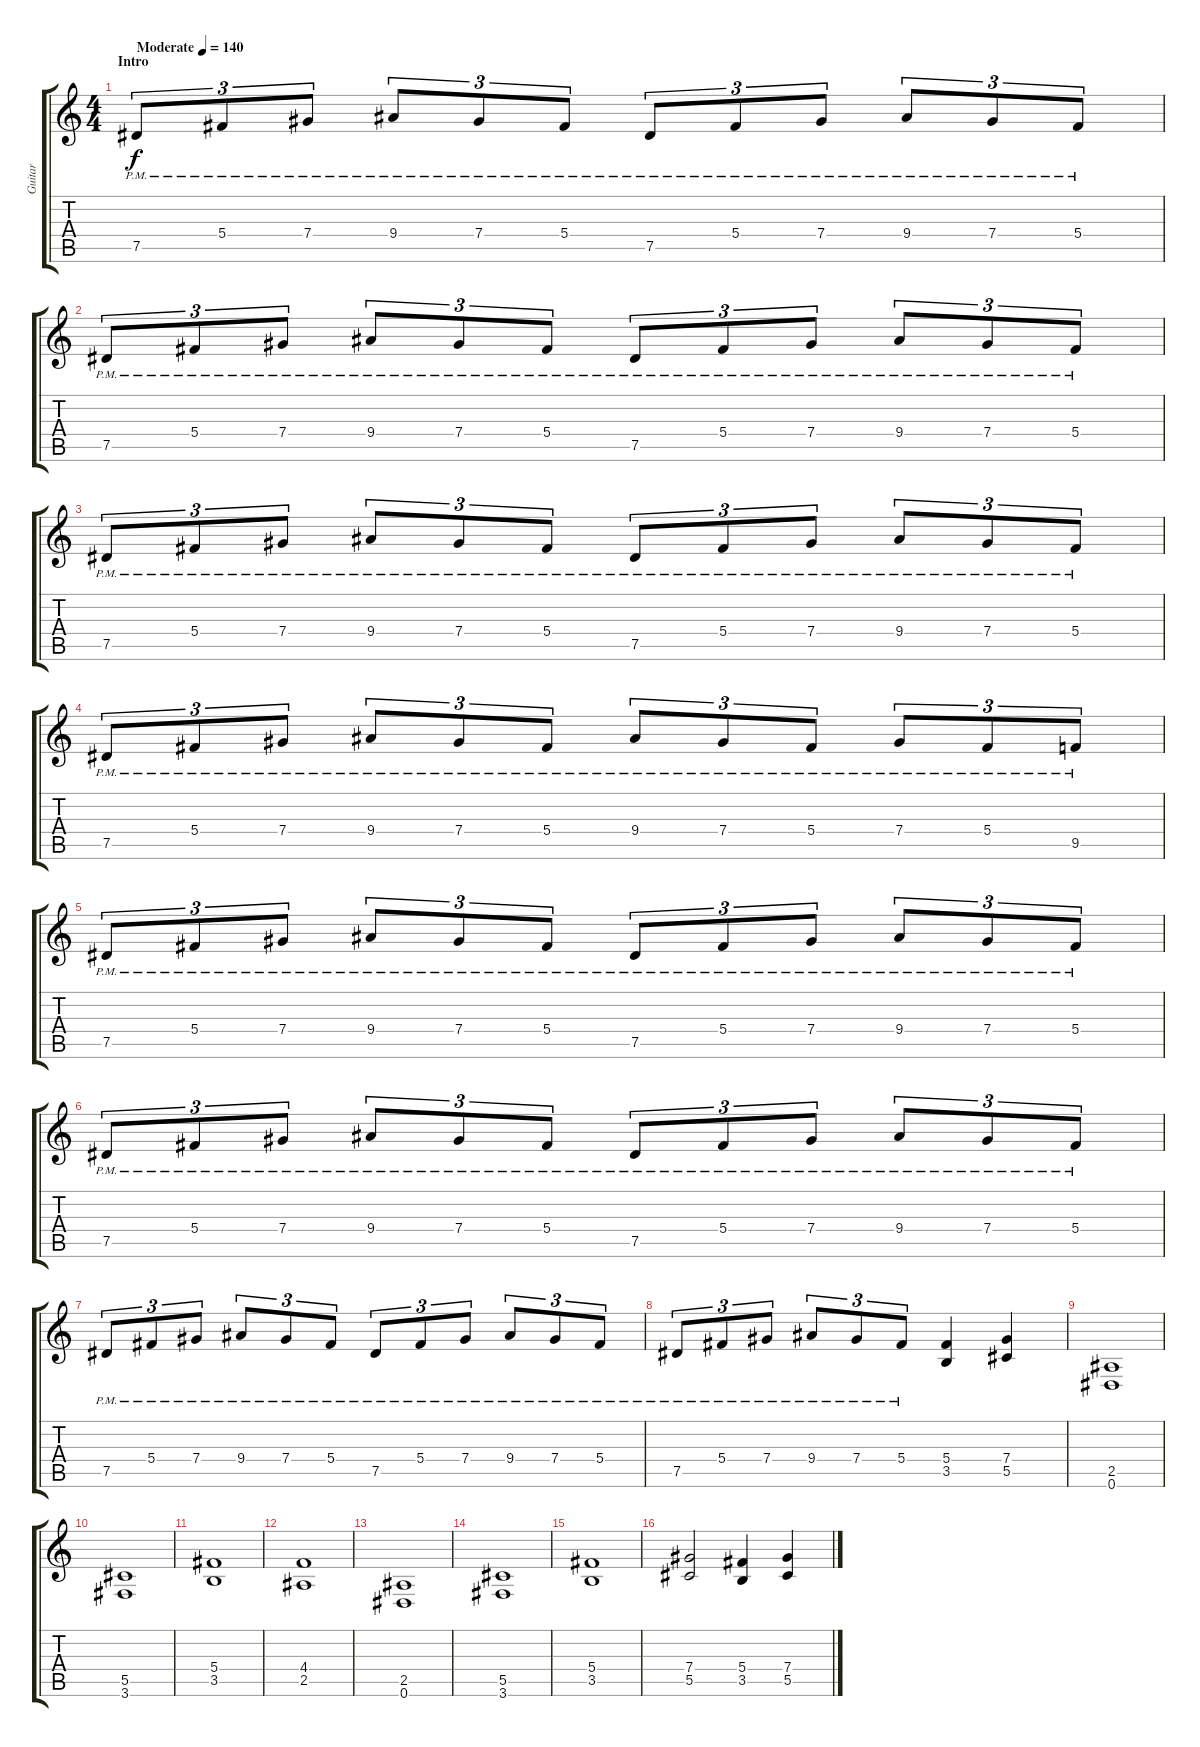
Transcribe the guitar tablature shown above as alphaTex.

\track ("Guitar" "Guitar") {instrument distortionguitar}
\staff {score tabs}
\tuning (Eb4 Bb3 Gb3 Db3 Ab2 Eb2) {hide}
\ts (4 4)
\section ("" "Intro")
\tempo (140 "Moderate")
\clef g2
\ks c
7.5{pm}.8{tu (3 2) dy f instrument distortionguitar} 5.4{pm}.8{tu (3 2)} 7.4{pm}.8{tu (3 2)} 9.4{pm}.8{tu (3 2)} 7.4{pm}.8{tu (3 2)} 5.4{pm}.8{tu (3 2)} 7.5{pm}.8{tu (3 2)} 5.4{pm}.8{tu (3 2)} 7.4{pm}.8{tu (3 2)} 9.4{pm}.8{tu (3 2)} 7.4{pm}.8{tu (3 2)} 5.4{pm}.8{tu (3 2)} |
7.5{pm}.8{tu (3 2)} 5.4{pm}.8{tu (3 2)} 7.4{pm}.8{tu (3 2)} 9.4{pm}.8{tu (3 2)} 7.4{pm}.8{tu (3 2)} 5.4{pm}.8{tu (3 2)} 7.5{pm}.8{tu (3 2)} 5.4{pm}.8{tu (3 2)} 7.4{pm}.8{tu (3 2)} 9.4{pm}.8{tu (3 2)} 7.4{pm}.8{tu (3 2)} 5.4{pm}.8{tu (3 2)} |
7.5{pm}.8{tu (3 2)} 5.4{pm}.8{tu (3 2)} 7.4{pm}.8{tu (3 2)} 9.4{pm}.8{tu (3 2)} 7.4{pm}.8{tu (3 2)} 5.4{pm}.8{tu (3 2)} 7.5{pm}.8{tu (3 2)} 5.4{pm}.8{tu (3 2)} 7.4{pm}.8{tu (3 2)} 9.4{pm}.8{tu (3 2)} 7.4{pm}.8{tu (3 2)} 5.4{pm}.8{tu (3 2)} |
7.5{pm}.8{tu (3 2)} 5.4{pm}.8{tu (3 2)} 7.4{pm}.8{tu (3 2)} 9.4{pm}.8{tu (3 2)} 7.4{pm}.8{tu (3 2)} 5.4{pm}.8{tu (3 2)} 9.4{pm}.8{tu (3 2)} 7.4{pm}.8{tu (3 2)} 5.4{pm}.8{tu (3 2)} 7.4{pm}.8{tu (3 2)} 5.4{pm}.8{tu (3 2)} 9.5{pm}.8{tu (3 2)} |
7.5{pm}.8{tu (3 2)} 5.4{pm}.8{tu (3 2)} 7.4{pm}.8{tu (3 2)} 9.4{pm}.8{tu (3 2)} 7.4{pm}.8{tu (3 2)} 5.4{pm}.8{tu (3 2)} 7.5{pm}.8{tu (3 2)} 5.4{pm}.8{tu (3 2)} 7.4{pm}.8{tu (3 2)} 9.4{pm}.8{tu (3 2)} 7.4{pm}.8{tu (3 2)} 5.4{pm}.8{tu (3 2)} |
7.5{pm}.8{tu (3 2)} 5.4{pm}.8{tu (3 2)} 7.4{pm}.8{tu (3 2)} 9.4{pm}.8{tu (3 2)} 7.4{pm}.8{tu (3 2)} 5.4{pm}.8{tu (3 2)} 7.5{pm}.8{tu (3 2)} 5.4{pm}.8{tu (3 2)} 7.4{pm}.8{tu (3 2)} 9.4{pm}.8{tu (3 2)} 7.4{pm}.8{tu (3 2)} 5.4{pm}.8{tu (3 2)} |
7.5{pm}.8{tu (3 2)} 5.4{pm}.8{tu (3 2)} 7.4{pm}.8{tu (3 2)} 9.4{pm}.8{tu (3 2)} 7.4{pm}.8{tu (3 2)} 5.4{pm}.8{tu (3 2)} 7.5{pm}.8{tu (3 2)} 5.4{pm}.8{tu (3 2)} 7.4{pm}.8{tu (3 2)} 9.4{pm}.8{tu (3 2)} 7.4{pm}.8{tu (3 2)} 5.4{pm}.8{tu (3 2)} |
7.5{pm}.8{tu (3 2)} 5.4{pm}.8{tu (3 2)} 7.4{pm}.8{tu (3 2)} 9.4{pm}.8{tu (3 2)} 7.4{pm}.8{tu (3 2)} 5.4{pm}.8{tu (3 2)} (5.4 3.5).4 (7.4 5.5).4 |
(2.5 0.6).1{balance 8} |
(5.5 3.6).1 |
(5.4 3.5).1 |
(4.4 2.5).1 |
(2.5 0.6).1 |
(5.5 3.6).1 |
(5.4 3.5).1 |
(7.4 5.5).2 (5.4 3.5).4 (7.4 5.5).4
